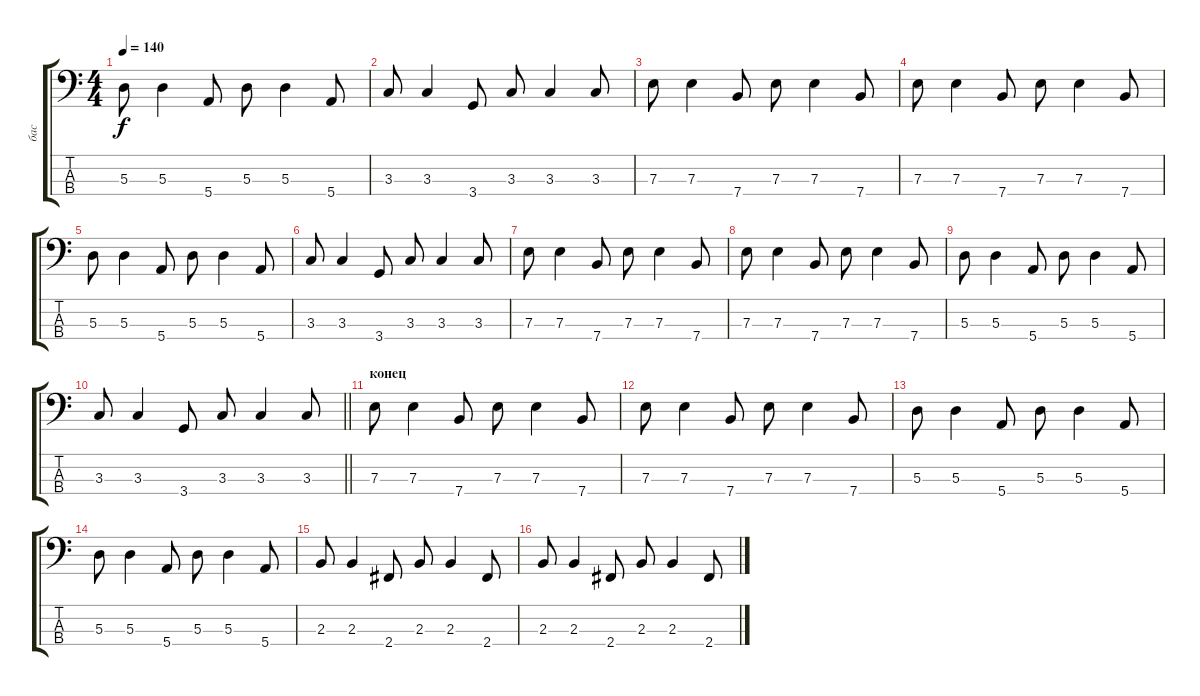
\track ("бас" "бас") {instrument electricbassfinger}
\staff {score tabs}
\tuning (G2 D2 A1 E1) {hide}
\ts (4 4)
\tempo 140
\clef f4
\ks c
5.3.8{dy f} 5.3.4 5.4.8 5.3.8 5.3.4 5.4.8 |
3.3.8 3.3.4 3.4.8 3.3.8 3.3.4 3.3.8 |
7.3.8 7.3.4 7.4.8 7.3.8 7.3.4 7.4.8 |
7.3.8 7.3.4 7.4.8 7.3.8 7.3.4 7.4.8 |
5.3.8 5.3.4 5.4.8 5.3.8 5.3.4 5.4.8 |
3.3.8 3.3.4 3.4.8 3.3.8 3.3.4 3.3.8 |
7.3.8 7.3.4 7.4.8 7.3.8 7.3.4 7.4.8 |
7.3.8 7.3.4 7.4.8 7.3.8 7.3.4 7.4.8 |
5.3.8 5.3.4 5.4.8 5.3.8 5.3.4 5.4.8 |
\barLineRight lightlight
3.3.8 3.3.4 3.4.8 3.3.8 3.3.4 3.3.8 |
\section ("" "конец")
7.3.8 7.3.4 7.4.8 7.3.8 7.3.4 7.4.8 |
7.3.8 7.3.4 7.4.8 7.3.8 7.3.4 7.4.8 |
5.3.8 5.3.4 5.4.8 5.3.8 5.3.4 5.4.8 |
5.3.8 5.3.4 5.4.8 5.3.8 5.3.4 5.4.8 |
2.3.8 2.3.4 2.4.8 2.3.8 2.3.4 2.4.8 |
2.3.8 2.3.4 2.4.8 2.3.8 2.3.4 2.4.8
